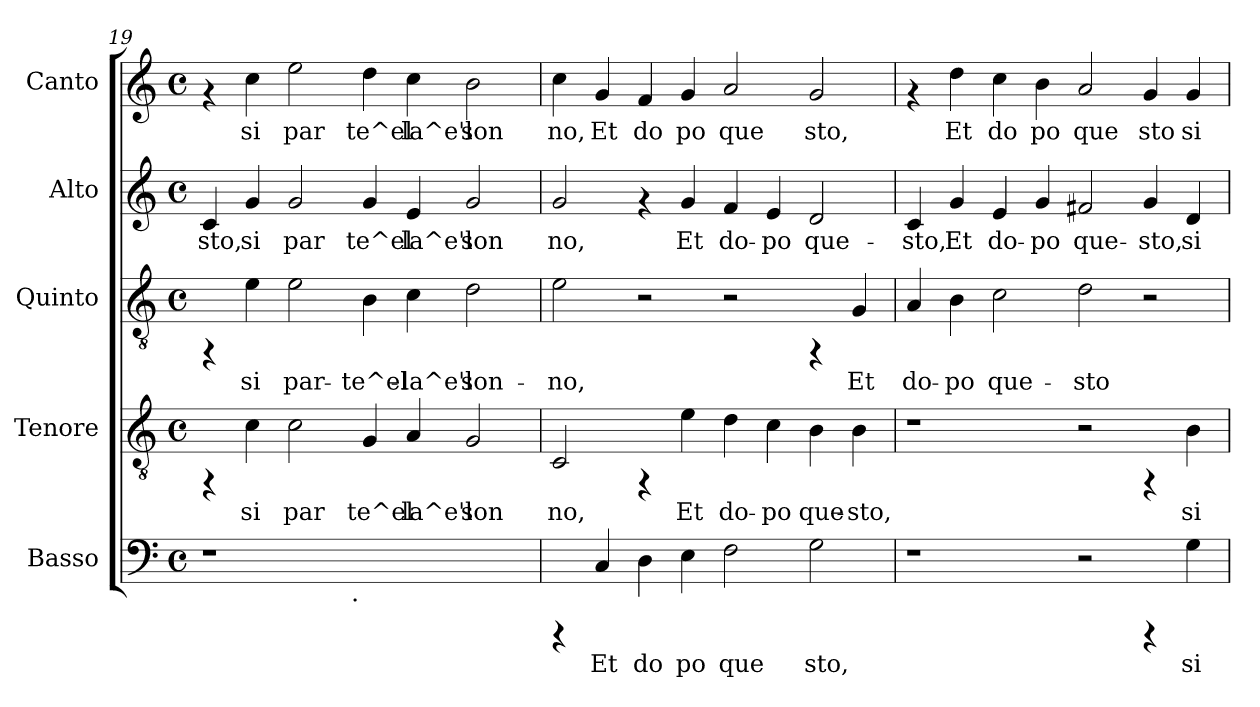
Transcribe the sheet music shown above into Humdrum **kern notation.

**kern	**text	**kern	**text	**kern	**text	**kern	**text	**kern	**text
*part5	*part5	*part4	*part4	*part3	*part3	*part2	*part2	*part1	*part1
*staff5	*staff5	*staff4	*staff4	*staff3	*staff3	*staff2	*staff2	*staff1	*staff1
*I"Basso	*	*I"Tenore	*	*I"Quinto	*	*I"Alto	*	*I"Canto	*
*clefF4	*	*clefGv2	*	*clefGv2	*	*clefG2	*	*clefG2	*
*k[]	*	*k[]	*	*k[]	*	*k[]	*	*k[]	*
*C:	*	*C:	*	*C:	*	*C:	*	*C:	*
*M4/4	*	*M4/4	*	*M4/4	*	*M4/4	*	*M4/4	*
*met(c)	*	*met(c)	*	*met(c)	*	*met(c)	*	*met(c)	*
=19	=19	=19	=19	=19	=19	=19	=19	=19	=19
!	!	!	!	!	!	!	!LO:LY:b:cj	!	!
*^	*	*	*	*	*	*	*	*	*
1r	2ryy	.	4rFF	.	4rFF	.	4c/	sto,	4rf	.
!	!	!	!	!LO:LY:b:cj	!	!LO:LY:b:cj	!	!LO:LY:b:cj	!	!LO:LY:b:cj
.	.	.	4c\	si	4e\	si	4g/	si	4cc\	si
!	!	!	!	!LO:LY:b:cj	!	!LO:LY:b:cj	!	!LO:LY:b:cj	!	!LO:LY:b:cj
.	4...ryy	.	2c\	par	2e\	par-	2g/	par	2ee\	par
!	!LO:TX:b:t=.	!	!	!	!	!	!	!	!	!
.	1ryy	.	.	.	.	.	.	.	.	.
!	!	!	!	!LO:LY:b:cj	!	!LO:LY:b:cj	!	!LO:LY:b:cj	!	!LO:LY:b:cj
1ryy	.	.	4G/	te^el	4B\	-te^el-	4g/	te^el	4dd\	te^el
!	!	!	!	!LO:LY:b:cj	!	!LO:LY:b:cj	!	!LO:LY:b:cj	!	!LO:LY:b:cj
.	.	.	4A/	la^e'l	4c\	-la^e'l	4e/	la^e'l	4cc\	la^e'l
!	!	!	!	!LO:LY:b:cj	!	!LO:LY:b:cj	!	!LO:LY:b:cj	!	!LO:LY:b:cj
.	.	.	2G/	son	2d\	son-	2g/	son	2b\	son
.	32ryy	.	.	.	.	.	.	.	.	.
!!LO:LB:g=z
=20	=20	=20	=20	=20	=20	=20	=20	=20	=20	=20
!	!	!	!	!LO:LY:b:cj	!	!LO:LY:b:cj	!	!LO:LY:b:cj	!	!LO:LY:b:cj
*v	*v	*	*	*	*	*	*	*	*	*
4rCCC	.	2C/	no,	2e\	-no,	2g/	no,	4cc\	no,
!	!LO:LY:b:cj	!	!	!	!	!	!	!	!LO:LY:b:cj
4C/	Et	.	.	.	.	.	.	4g/	Et
!	!LO:LY:b:cj	!	!	!	!	!	!	!	!LO:LY:b:cj
4D\	do	4rFF	.	2r	.	4rf	.	4f/	do
!	!LO:LY:b:cj	!	!LO:LY:b:cj	!	!	!	!LO:LY:b:cj	!	!LO:LY:b:cj
4E\	po	4e\	Et	.	.	4g/	Et	4g/	po
!	!LO:LY:b:cj	!	!LO:LY:b:cj	!	!	!	!LO:LY:b:cj	!	!LO:LY:b:cj
2F\	que	4d\	do-	2r	.	4f/	do-	2a/	que
!	!	!	!LO:LY:b:cj	!	!	!	!LO:LY:b:cj	!	!
.	.	4c\	-po	.	.	4e/	-po	.	.
!	!LO:LY:b:cj	!	!LO:LY:b:cj	!	!	!	!LO:LY:b:cj	!	!LO:LY:b:cj
2G\	sto,	4B\	que-	4rFF	.	2d/	que-	2g/	sto,
!	!	!	!LO:LY:b:cj	!	!LO:LY:b:cj	!	!	!	!
.	.	4B\	-sto,	4G/	Et	.	.	.	.
=21	=21	=21	=21	=21	=21	=21	=21	=21	=21
!	!	!	!	!	!LO:LY:b:cj	!	!LO:LY:b:cj	!	!
1r	.	1r	.	4A/	do-	4c/	-sto,	4rf	.
!	!	!	!	!	!LO:LY:b:cj	!	!LO:LY:b:cj	!	!LO:LY:b:cj
.	.	.	.	4B\	-po	4g/	Et	4dd\	Et
!	!	!	!	!	!LO:LY:b:cj	!	!LO:LY:b:cj	!	!LO:LY:b:cj
.	.	.	.	2c\	que-	4e/	do-	4cc\	do
!	!	!	!	!	!	!	!LO:LY:b:cj	!	!LO:LY:b:cj
.	.	.	.	.	.	4g/	-po	4b\	po
!	!	!	!	!	!LO:LY:b:cj	!	!LO:LY:b:cj	!	!LO:LY:b:cj
2r	.	2r	.	2d\	-sto	2f#X/	que-	2a/	que
!	!	!	!	!	!	!	!LO:LY:b:cj	!	!LO:LY:b:cj
4rCCC	.	4rFF	.	2r	.	4g/	-sto,	4g/	sto
!	!LO:LY:b:cj	!	!LO:LY:b:cj	!	!	!	!LO:LY:b:cj	!	!LO:LY:b:cj
4G\	si	4B\	si	.	.	4d/	si	4g/	si
=	=	=	=	=	=	=	=	=	=
*-	*-	*-	*-	*-	*-	*-	*-	*-	*-
